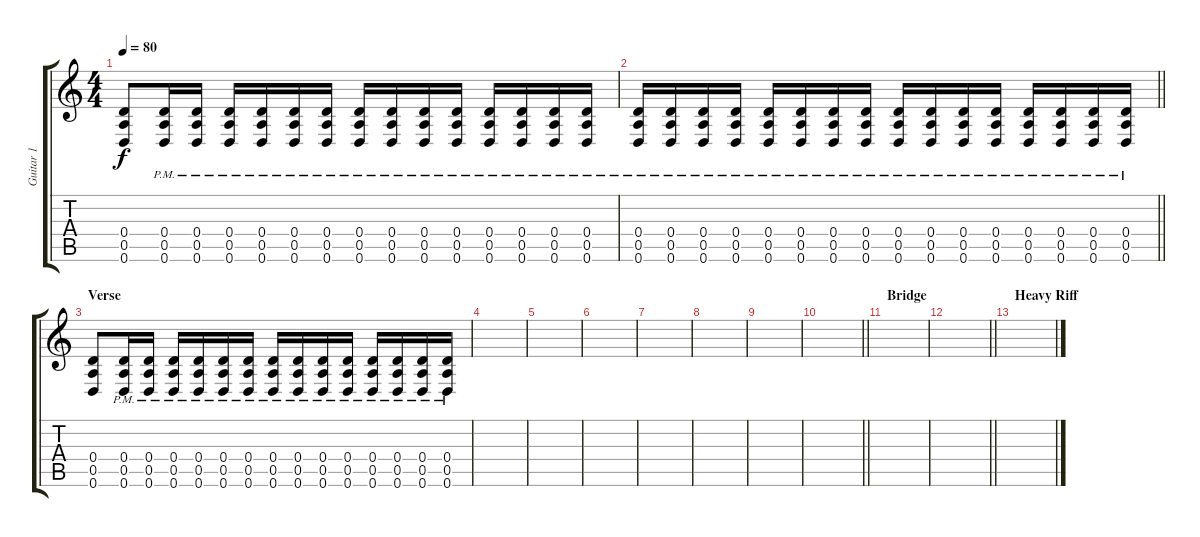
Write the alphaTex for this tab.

\track ("Guitar 1" "Guitar 1") {instrument distortionguitar}
\staff {score tabs}
\tuning (E4 B3 G3 D3 A2 D2) {hide}
\ts (4 4)
\tempo 80
\clef g2
\ks c
(0.4 0.5 0.6).8{dy f} (0.4{pm} 0.5{pm} 0.6{pm}).16 (0.4{pm} 0.5{pm} 0.6{pm}).16 (0.4{pm} 0.5{pm} 0.6{pm}).16 (0.4{pm} 0.5{pm} 0.6{pm}).16 (0.4{pm} 0.5{pm} 0.6{pm}).16 (0.4{pm} 0.5{pm} 0.6{pm}).16 (0.4{pm} 0.5{pm} 0.6{pm}).16 (0.4{pm} 0.5{pm} 0.6{pm}).16 (0.4{pm} 0.5{pm} 0.6{pm}).16 (0.4{pm} 0.5{pm} 0.6{pm}).16 (0.4{pm} 0.5{pm} 0.6{pm}).16 (0.4{pm} 0.5{pm} 0.6{pm}).16 (0.4{pm} 0.5{pm} 0.6{pm}).16 (0.4{pm} 0.5{pm} 0.6{pm}).16 |
\barLineRight lightlight
(0.4{pm} 0.5{pm} 0.6{pm}).16 (0.4{pm} 0.5{pm} 0.6{pm}).16 (0.4{pm} 0.5{pm} 0.6{pm}).16 (0.4{pm} 0.5{pm} 0.6{pm}).16 (0.4{pm} 0.5{pm} 0.6{pm}).16 (0.4{pm} 0.5{pm} 0.6{pm}).16 (0.4{pm} 0.5{pm} 0.6{pm}).16 (0.4{pm} 0.5{pm} 0.6{pm}).16 (0.4{pm} 0.5{pm} 0.6{pm}).16 (0.4{pm} 0.5{pm} 0.6{pm}).16 (0.4{pm} 0.5{pm} 0.6{pm}).16 (0.4{pm} 0.5{pm} 0.6{pm}).16 (0.4{pm} 0.5{pm} 0.6{pm}).16 (0.4{pm} 0.5{pm} 0.6{pm}).16 (0.4{pm} 0.5{pm} 0.6{pm}).16 (0.4{pm} 0.5{pm} 0.6{pm}).16 |
\section ("" "Verse")
(0.4 0.5 0.6).8 (0.4{pm} 0.5{pm} 0.6{pm}).16 (0.4{pm} 0.5{pm} 0.6{pm}).16 (0.4{pm} 0.5{pm} 0.6{pm}).16 (0.4{pm} 0.5{pm} 0.6{pm}).16 (0.4{pm} 0.5{pm} 0.6{pm}).16 (0.4{pm} 0.5{pm} 0.6{pm}).16 (0.4{pm} 0.5{pm} 0.6{pm}).16 (0.4{pm} 0.5{pm} 0.6{pm}).16 (0.4{pm} 0.5{pm} 0.6{pm}).16 (0.4{pm} 0.5{pm} 0.6{pm}).16 (0.4{pm} 0.5{pm} 0.6{pm}).16 (0.4{pm} 0.5{pm} 0.6{pm}).16 (0.4{pm} 0.5{pm} 0.6{pm}).16 (0.4{pm} 0.5{pm} 0.6{pm}).16 |
|
|
|
|
|
|
\barLineRight lightlight
|
\section ("" "Bridge")
|
\barLineRight lightlight
|
\section ("" "Heavy Riff")
